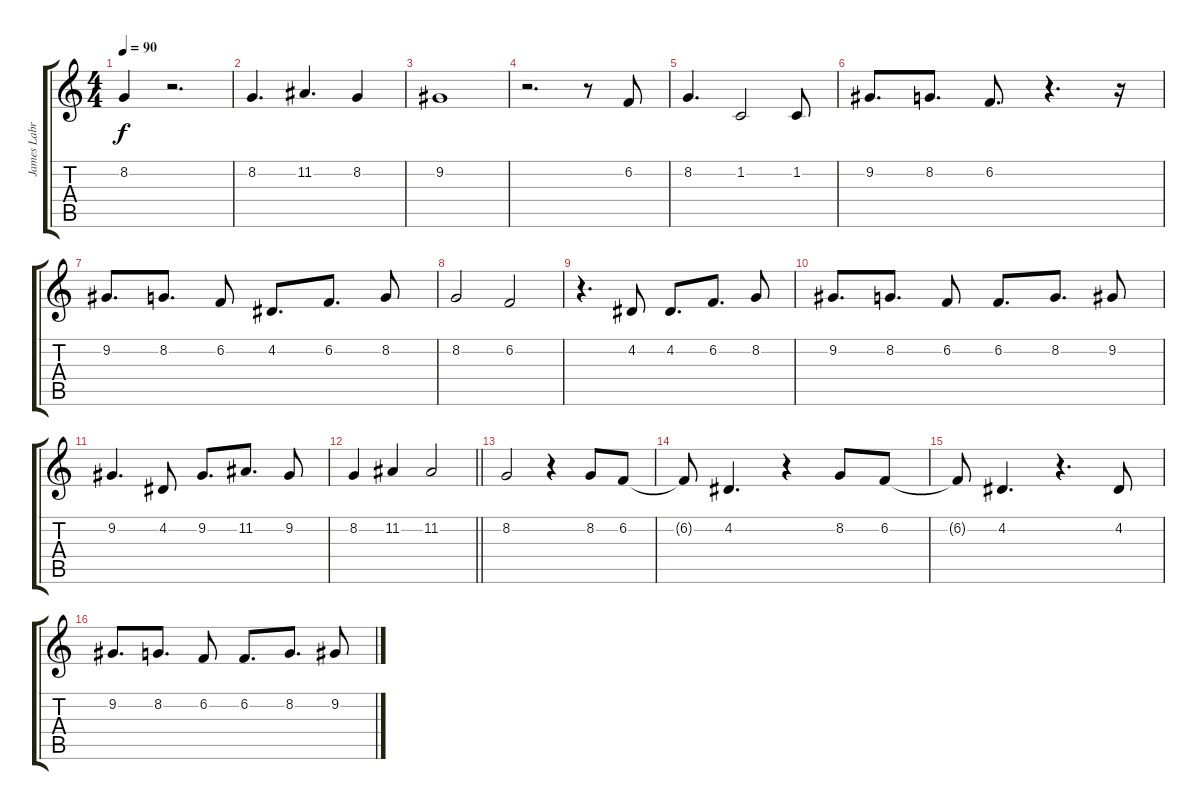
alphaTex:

\track ("James Labrie" "James Labr") {instrument flute}
\staff {score tabs}
\tuning (E4 B3 G3 D3 A2 E2) {hide}
\ts (4 4)
\tempo 90
\clef g2
\ks c
8.2.4{dy f} r.2{d} |
8.2.4{d} 11.2.4{d} 8.2.4 |
9.2.1 |
r.2{d} r.8 6.2.8 |
8.2.4{d} 1.2.2 1.2.8 |
9.2.8{d} 8.2.8{d} 6.2.8{d} r.4{d} r.16 |
9.2.8{d} 8.2.8{d} 6.2.8 4.2.8{d} 6.2.8{d} 8.2.8 |
8.2.2 6.2.2 |
r.4{d} 4.2.8 4.2.8{d} 6.2.8{d} 8.2.8 |
9.2.8{d} 8.2.8{d} 6.2.8 6.2.8{d} 8.2.8{d} 9.2.8 |
9.2.4{d} 4.2.8 9.2.8{d} 11.2.8{d} 9.2.8 |
\barLineRight lightlight
8.2.4 11.2.4 11.2.2 |
8.2.2 r.4 8.2.8 6.2.8 |
6.2{t}.8 4.2.4{d} r.4 8.2.8 6.2.8 |
6.2{t}.8 4.2.4{d} r.4{d} 4.2.8 |
9.2.8{d} 8.2.8{d} 6.2.8 6.2.8{d} 8.2.8{d} 9.2.8
